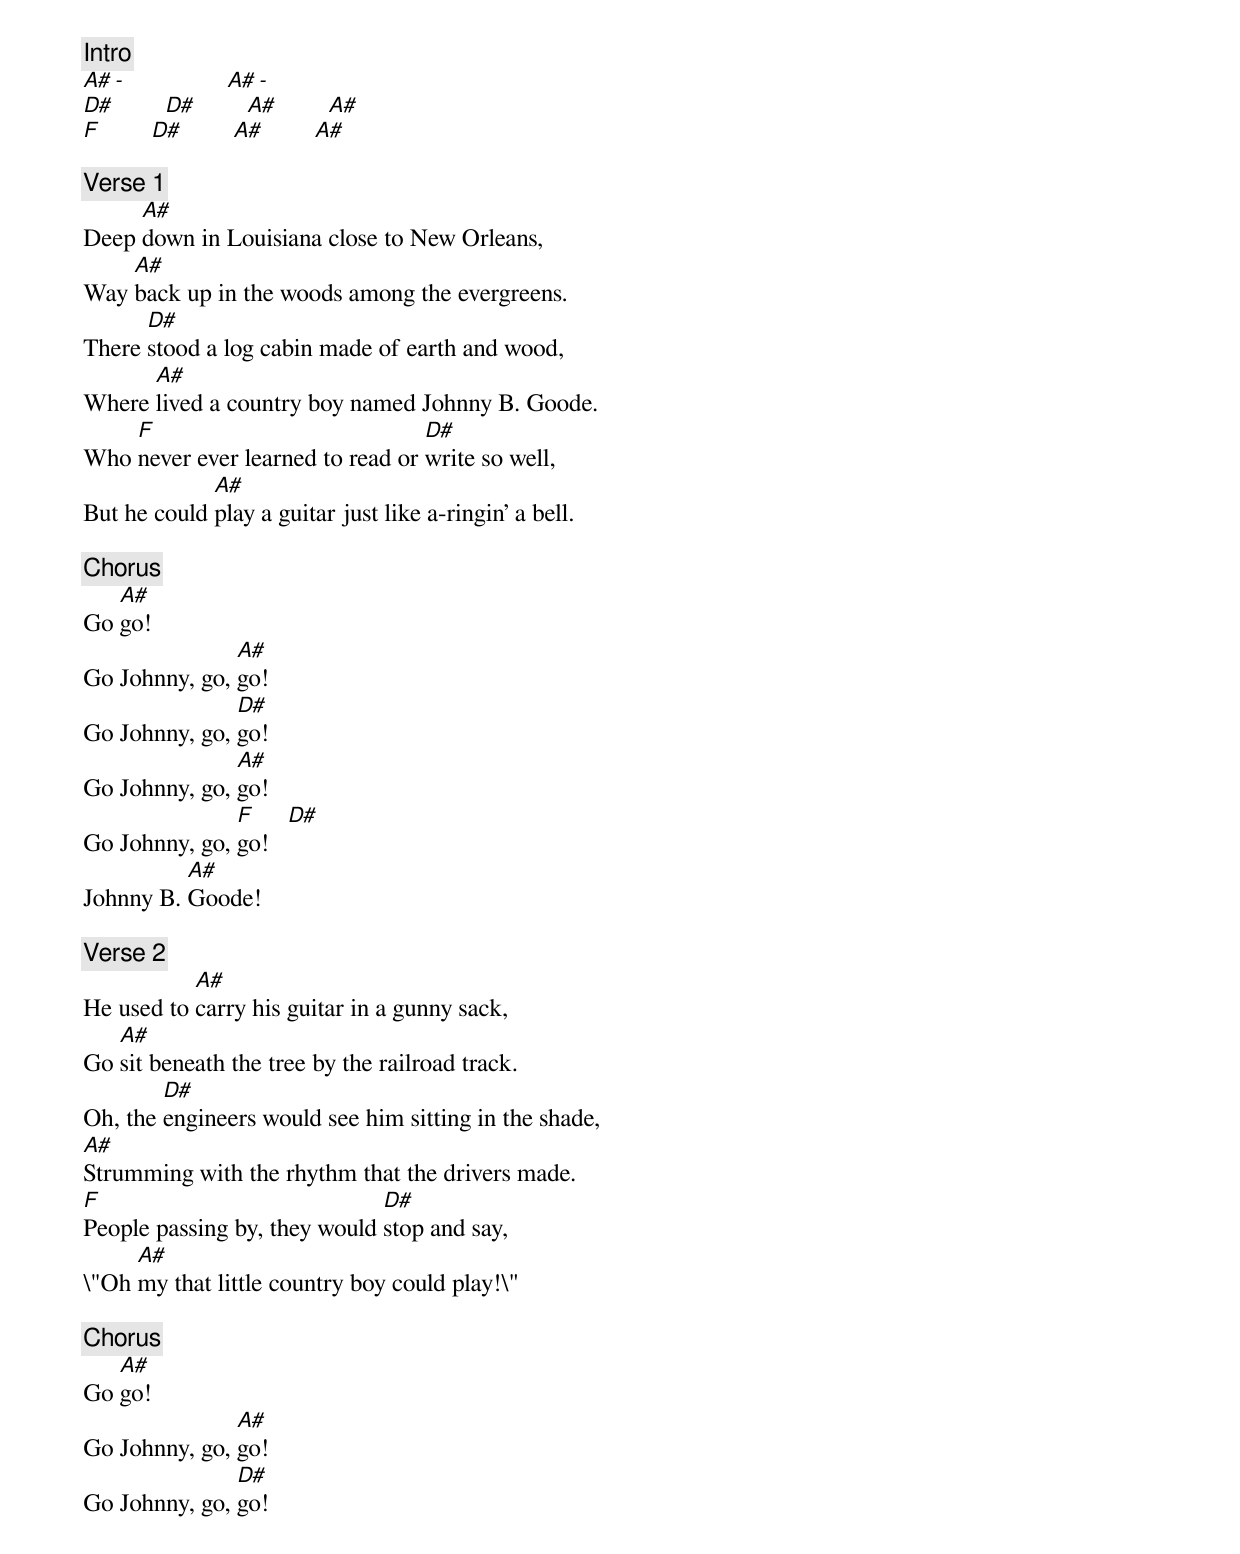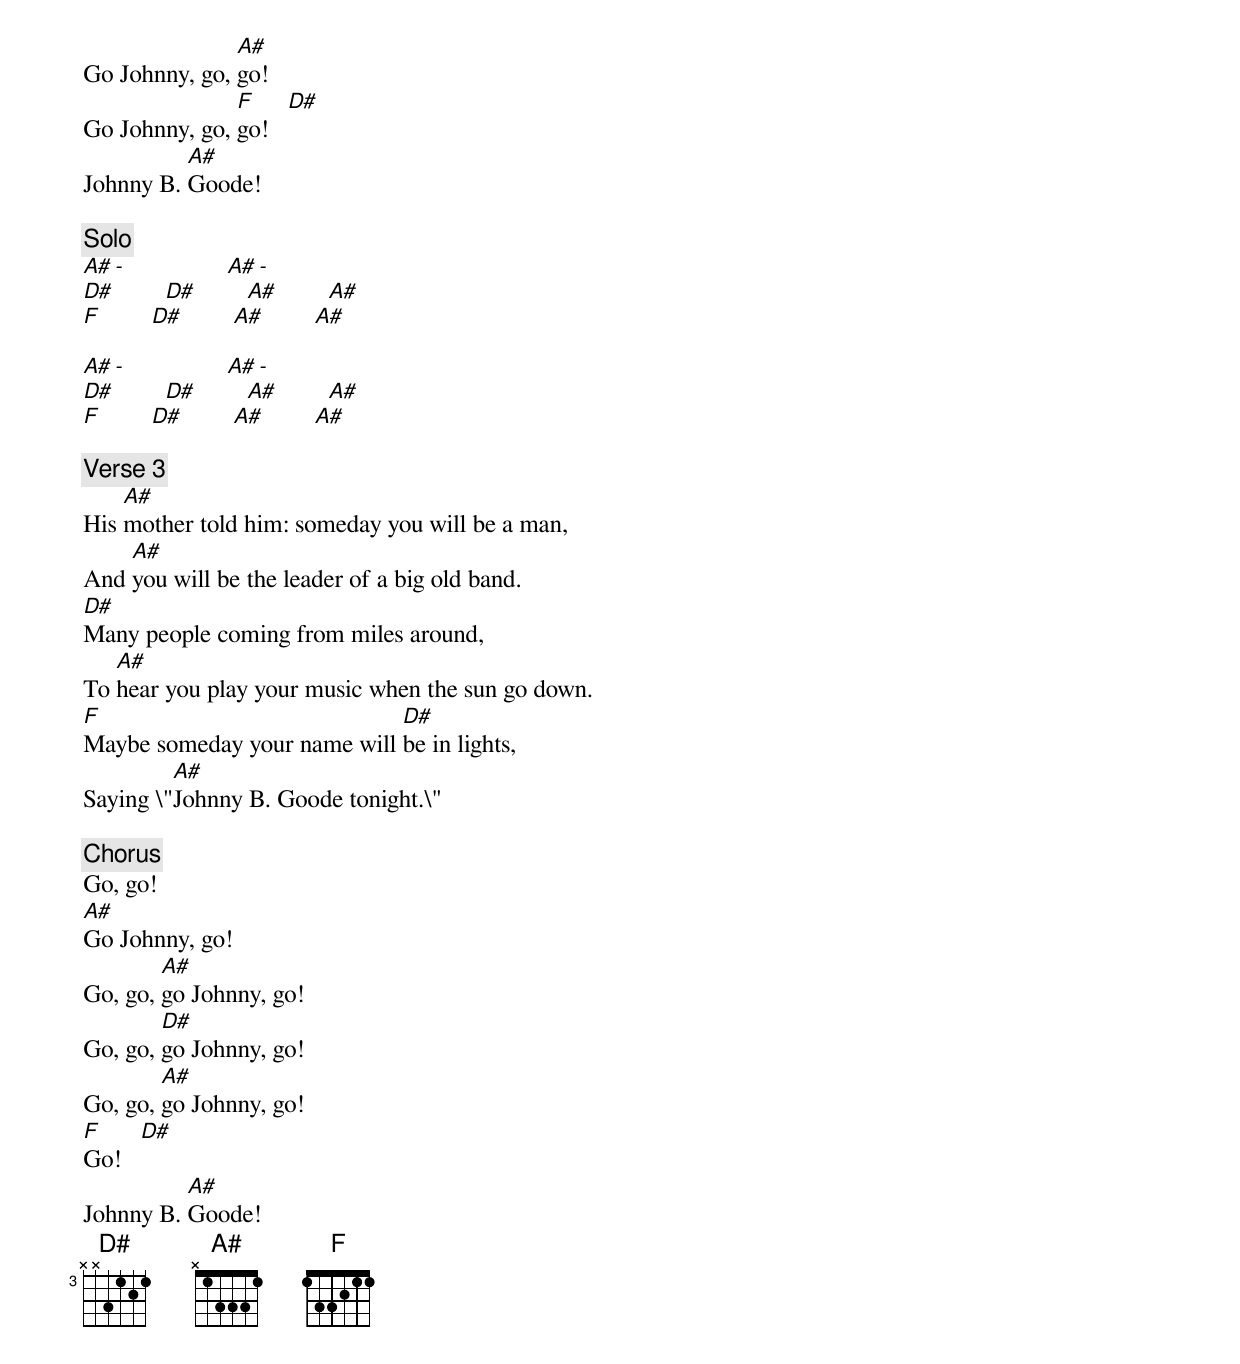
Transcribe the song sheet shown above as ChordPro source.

{c: Intro}
[A# -]                [A# -]
[D#]        [D#]        [A#]        [A#]
[F]        [D#]        [A#]        [A#]

{c: Verse 1}
Deep [A#]down in Louisiana close to New Orleans,
Way [A#]back up in the woods among the evergreens.
There [D#]stood a log cabin made of earth and wood,
Where [A#]lived a country boy named Johnny B. Goode.
Who [F]never ever learned to read or [D#]write so well,
But he could [A#]play a guitar just like a-ringin' a bell.

{c: Chorus}
Go [A#]go!
Go Johnny, go, [A#]go!
Go Johnny, go, [D#]go!
Go Johnny, go, [A#]go!
Go Johnny, go, [F]go!   [D#]
Johnny B. [A#]Goode!

{c: Verse 2}
He used to [A#]carry his guitar in a gunny sack,
Go [A#]sit beneath the tree by the railroad track.
Oh, the [D#]engineers would see him sitting in the shade,
[A#]Strumming with the rhythm that the drivers made.
[F]People passing by, they would [D#]stop and say,
\"Oh [A#]my that little country boy could play!\"

{c: Chorus}
Go [A#]go!
Go Johnny, go, [A#]go!
Go Johnny, go, [D#]go!
Go Johnny, go, [A#]go!
Go Johnny, go, [F]go!   [D#]
Johnny B. [A#]Goode!

{c: Solo}
[A# -]                [A# -]
[D#]        [D#]        [A#]        [A#]
[F]        [D#]        [A#]        [A#]

[A# -]                [A# -]
[D#]        [D#]        [A#]        [A#]
[F]        [D#]        [A#]        [A#]

{c: Verse 3}
His [A#]mother told him: someday you will be a man,
And [A#]you will be the leader of a big old band.
[D#]Many people coming from miles around,
To [A#]hear you play your music when the sun go down.
[F]Maybe someday your name will [D#]be in lights,
Saying \"[A#]Johnny B. Goode tonight.\"

{c: Chorus}
Go, go!
[A#]Go Johnny, go!
Go, go, [A#]go Johnny, go!
Go, go, [D#]go Johnny, go!
Go, go, [A#]go Johnny, go!
[F]Go!   [D#]
Johnny B. [A#]Goode!
